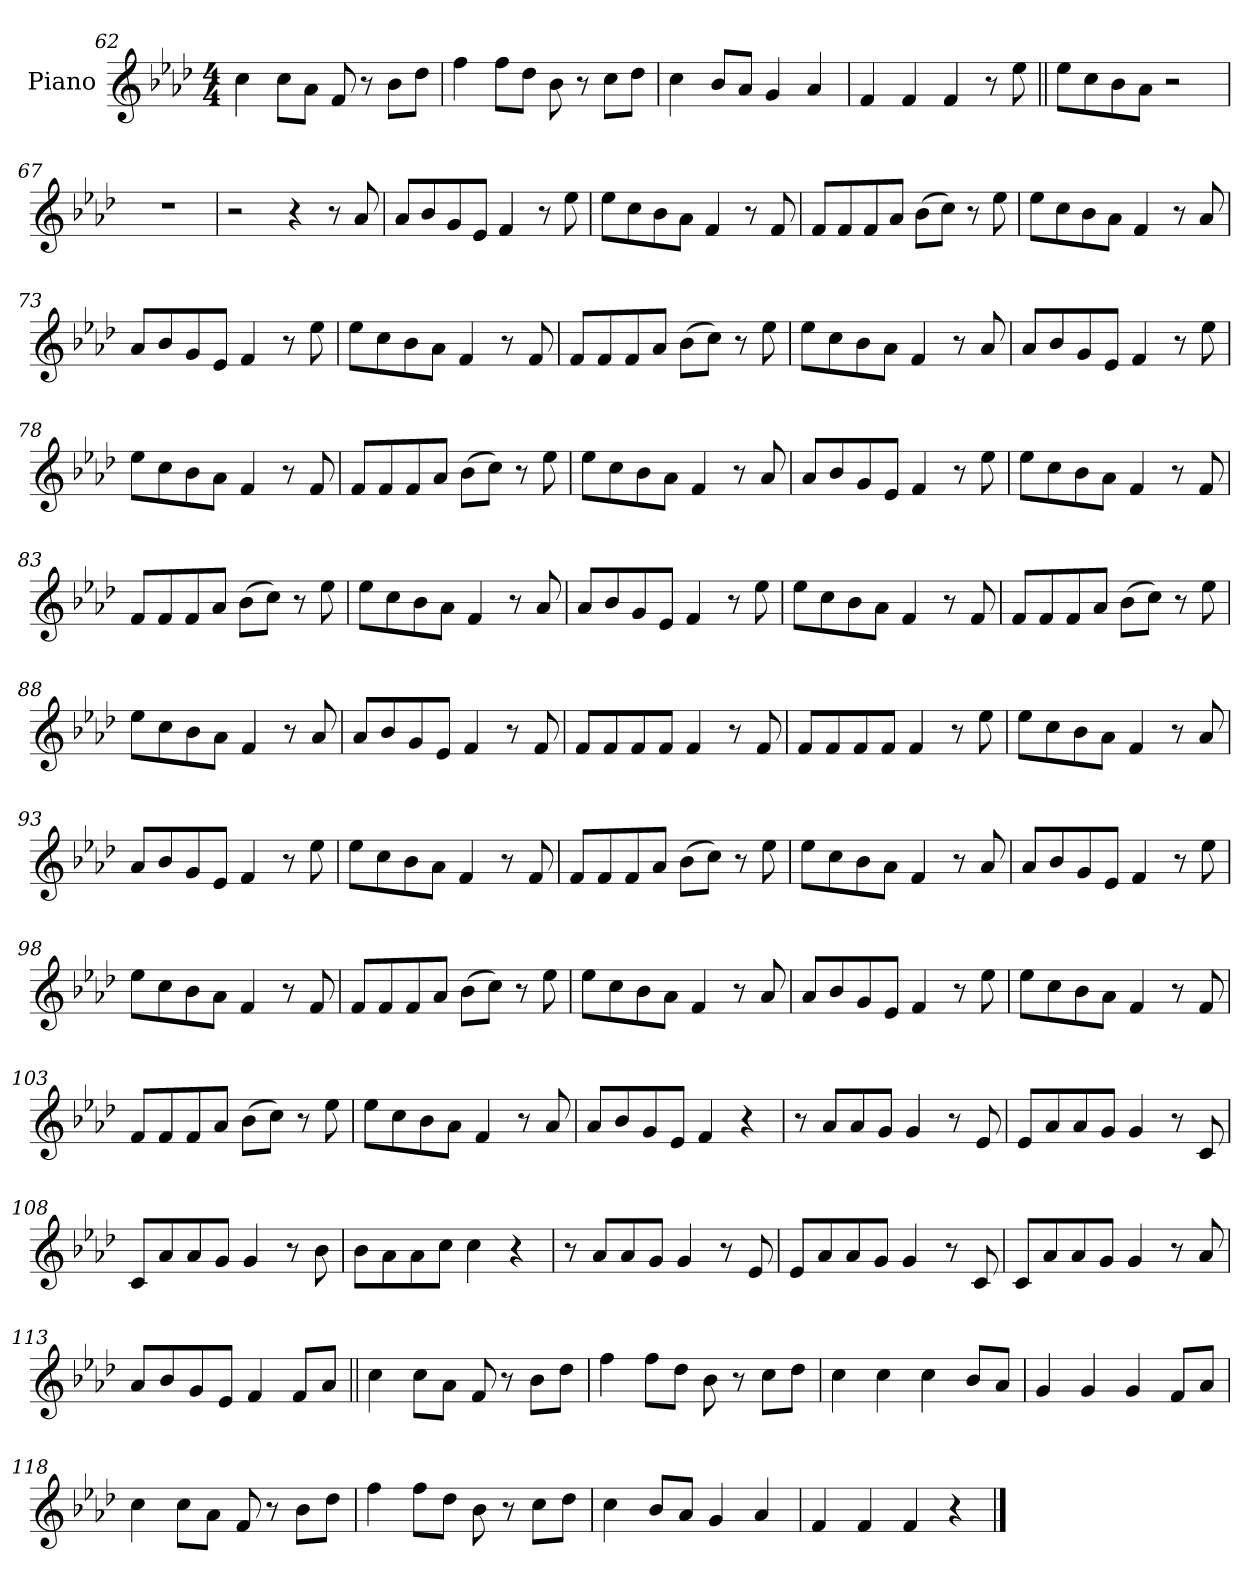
**kern
*part1
*staff1
*I"Piano
*I'Pno.
*clefG2
*k[b-e-a-d-]
*M4/4
=62
4cc
8ccL
8a-J
8f
8r
8b-L
8dd-J
=63
4ff
8ffL
8dd-J
8b-
8r
8ccL
8dd-J
=64
4cc
8b-L
8a-J
4g
4a-
=65
4f
4f
4f
8r
8ee-
=66||
8ee-L
8cc
8b-
8a-J
2r
=67
1r
=68
2r
4r
8r
8a-
=69
8a-L
8b-
8g
8e-J
4f
8r
8ee-
=70
8ee-L
8cc
8b-
8a-J
4f
8r
8f
=71
8fL
8f
8f
8a-J
(>8b-L
8ccJ)
8r
8ee-
=72
8ee-L
8cc
8b-
8a-J
4f
8r
8a-
=73
8a-L
8b-
8g
8e-J
4f
8r
8ee-
=74
8ee-L
8cc
8b-
8a-J
4f
8r
8f
=75
8fL
8f
8f
8a-J
(>8b-L
8ccJ)
8r
8ee-
=76
8ee-L
8cc
8b-
8a-J
4f
8r
8a-
=77
8a-L
8b-
8g
8e-J
4f
8r
8ee-
=78
8ee-L
8cc
8b-
8a-J
4f
8r
8f
=79
8fL
8f
8f
8a-J
(>8b-L
8ccJ)
8r
8ee-
=80
8ee-L
8cc
8b-
8a-J
4f
8r
8a-
=81
8a-L
8b-
8g
8e-J
4f
8r
8ee-
=82
8ee-L
8cc
8b-
8a-J
4f
8r
8f
=83
8fL
8f
8f
8a-J
(>8b-L
8ccJ)
8r
8ee-
=84
8ee-L
8cc
8b-
8a-J
4f
8r
8a-
=85
8a-L
8b-
8g
8e-J
4f
8r
8ee-
=86
8ee-L
8cc
8b-
8a-J
4f
8r
8f
=87
8fL
8f
8f
8a-J
(>8b-L
8ccJ)
8r
8ee-
=88
8ee-L
8cc
8b-
8a-J
4f
8r
8a-
=89
8a-L
8b-
8g
8e-J
4f
8r
8f!
=90
8f!L
8f!
8f!
8f!J
4f!
8r
8f!
=91
8f!L
8f!
8f!
8f!J
4f!
8r
8ee-
=92
8ee-L
8cc
8b-
8a-J
4f
8r
8a-
=93
8a-L
8b-
8g
8e-J
4f
8r
8ee-
=94
8ee-L
8cc
8b-
8a-J
4f
8r
8f
=95
8fL
8f
8f
8a-J
(>8b-L
8ccJ)
8r
8ee-
=96
8ee-L
8cc
8b-
8a-J
4f
8r
8a-
=97
8a-L
8b-
8g
8e-J
4f
8r
8ee-
=98
8ee-L
8cc
8b-
8a-J
4f
8r
8f
=99
8fL
8f
8f
8a-J
(>8b-L
8ccJ)
8r
8ee-
=100
8ee-L
8cc
8b-
8a-J
4f
8r
8a-
=101
8a-L
8b-
8g
8e-J
4f
8r
8ee-
=102
8ee-L
8cc
8b-
8a-J
4f
8r
8f
=103
8fL
8f
8f
8a-J
(>8b-L
8ccJ)
8r
8ee-
=104
8ee-L
8cc
8b-
8a-J
4f
8r
8a-
=105
8a-L
8b-
8g
8e-J
4f
4r
=106
8r
8a-L
8a-
8gJ
4g
8r
8e-
=107
8e-L
8a-
8a-
8gJ
4g
8r
8c
=108
8cL
8a-
8a-
8gJ
4g
8r
8b-
=109
8b-L
8a-
8a-
8ccJ
4cc
4r
=110
8r
8a-L
8a-
8gJ
4g
8r
8e-
=111
8e-L
8a-
8a-
8gJ
4g
8r
8c
=112
8cL
8a-
8a-
8gJ
4g
8r
8a-
=113
8a-L
8b-
8g
8e-J
4f
8fL
8a-J
=114||
4cc
8ccL
8a-J
8f
8r
8b-L
8dd-J
=115
4ff
8ffL
8dd-J
8b-
8r
8ccL
8dd-J
=116
4cc
4cc
4cc
8b-L
8a-J
=117
4g
4g
4g
8fL
8a-J
=118
4cc
8ccL
8a-J
8f
8r
8b-L
8dd-J
=119
4ff
8ffL
8dd-J
8b-
8r
8ccL
8dd-J
=120
4cc
8b-L
8a-J
4g
4a-
=121
4f
4f
4f
4r
==
*-
